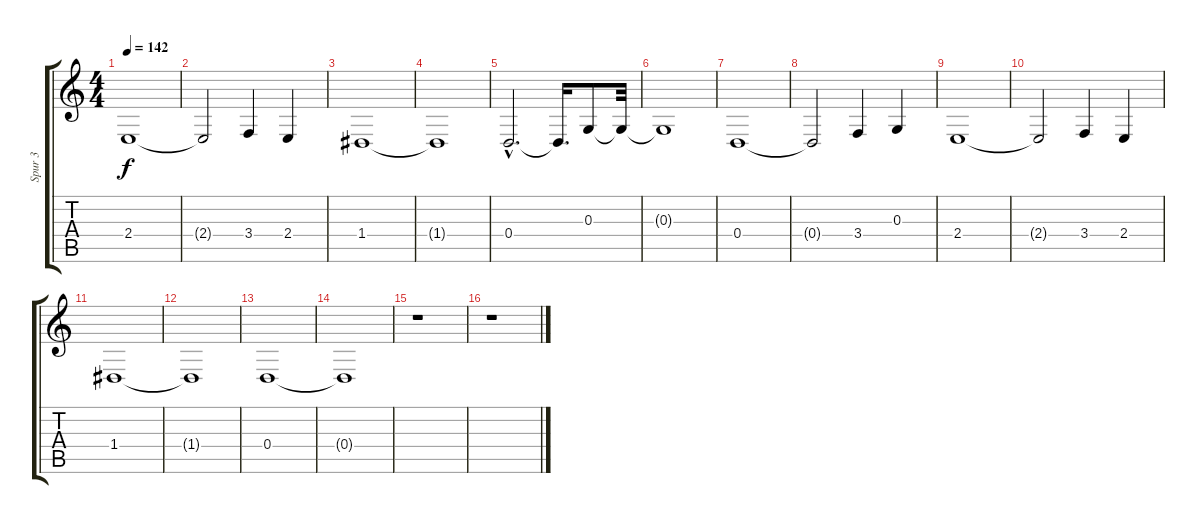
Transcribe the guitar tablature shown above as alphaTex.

\track ("Spur 3" "Spur 3") {instrument rockorgan}
\staff {score tabs}
\tuning (E4 B3 G3 D3 A2 E2) {hide}
\ts (4 4)
\tempo 142
\clef g2
\ks c
2.4.1{dy f} |
2.4{t}.2 3.4.4 2.4.4 |
1.4.1 |
1.4{t}.1 |
0.4{hac}.2{d} 0.4{t}.16{d} 0.3.8 0.3{t}.32 |
0.3{t}.1 |
0.4.1 |
0.4{t}.2 3.4.4 0.3.4 |
2.4.1 |
2.4{t}.2 3.4.4 2.4.4 |
1.4.1 |
1.4{t}.1 |
0.4.1 |
0.4{t}.1 |
r.1 |
r.1
